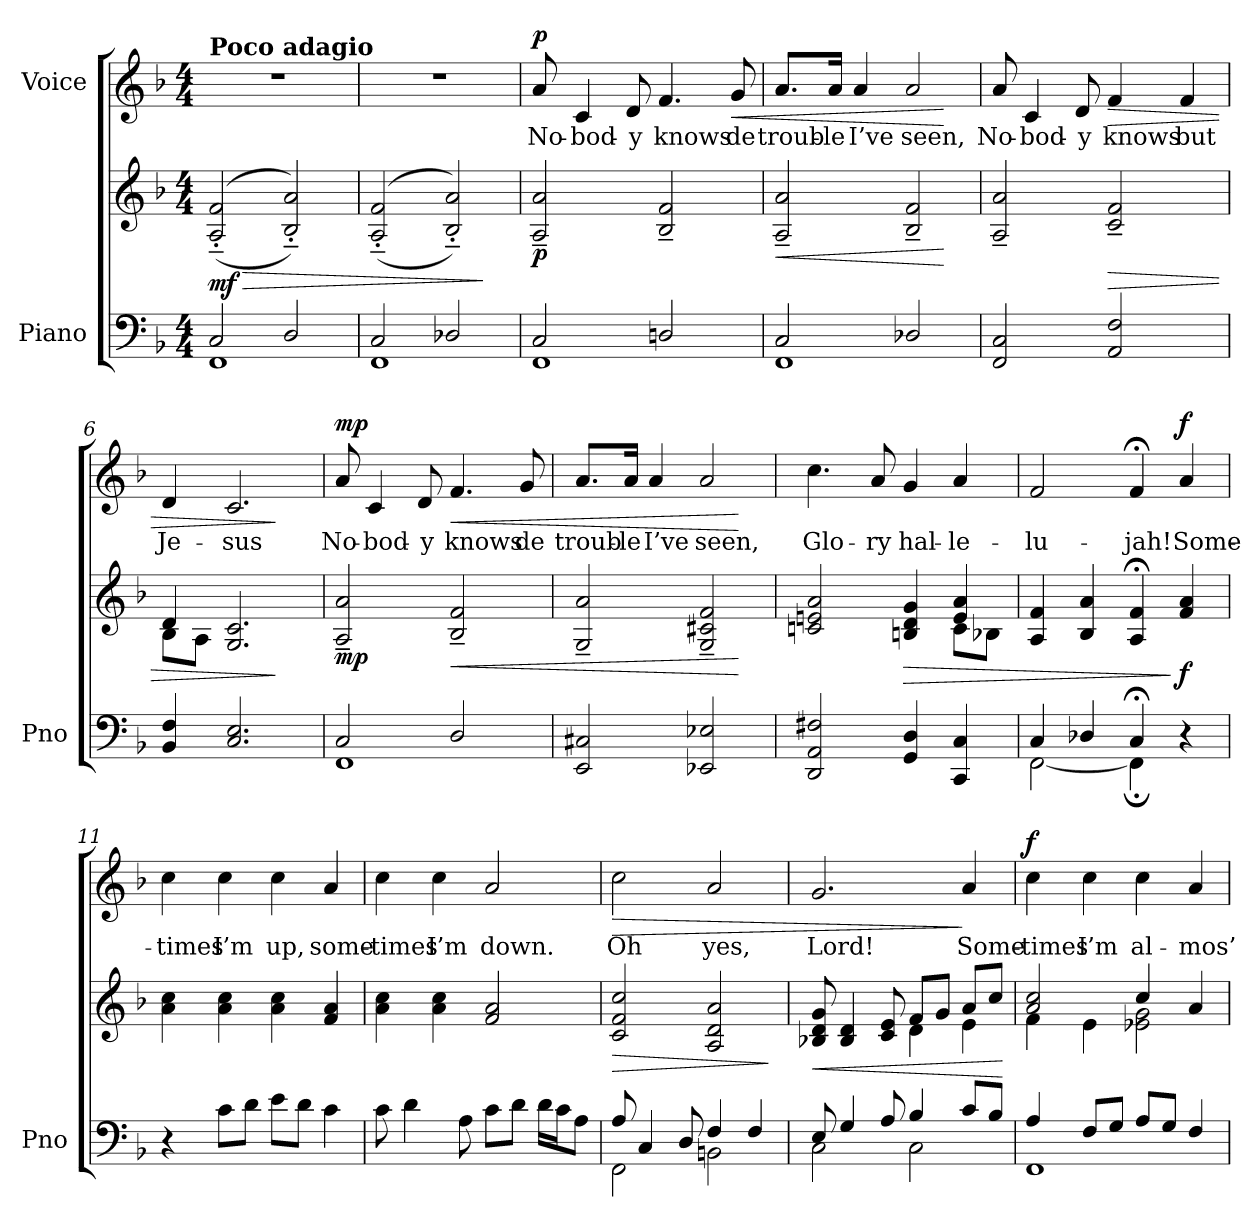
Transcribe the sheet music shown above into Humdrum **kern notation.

**kern	**kern	**dynam	**kern	**text	**dynam
*part2	*part2	*part2	*part1	*part1	*part1
*staff3	*staff2	*staff2/3	*staff1	*staff1	*staff1
*I"Piano	*	*	*I"Voice	*	*
*I'Pno	*	*	*	*	*
*clefF4	*clefG2	*	*clefG2	*	*
*k[b-]	*k[b-]	*	*k[b-]	*	*
*M4/4	*M4/4	*	*M4/4	*	*
=1	=1	=1	=1	=1	=1
*^	*	*	*	*	*
!	!	!	!	!LO:TX:a:B:t=Poco adagio	!	!
!	!	!	!LO:HP:b	!	!	!
!	!	!	!LO:DY:n=1:b	!	!	!
2C/	1FF	(<(>2A/~' 2f/~'	> mf	1r	.	.
2D/	.	2B-/~' 2a/~'))	.	.	.	.
=2	=2	=2	=2	=2	=2	=2
2C/	1FF	(<(>2A/~' 2f/~'	.	1r	.	.
2D-X/	.	2B-/~' 2a/~'))	.	.	.	.
*v	*v	*	*	*	*	*
.	.	]	.	.	.
=3	=3	=3	=3	=3	=3
*^	*	*	*	*	*
!	!	!	!LO:DY:b	!	!LO:LY:b	!LO:DY:a
2C/	1FF	2A/~ 2a/~	p	8a/	No-	p
!	!	!	!	!	!LO:LY:b	!
.	.	.	.	4c/	-bod-	.
!	!	!	!	!	!LO:LY:b	!
.	.	.	.	8d/	-y	.
!	!	!	!	!	!LO:LY:b	!
2Dn/	.	2B-/~ 2f/~	.	4.f/	knows	.
!	!	!	!	!	!LO:LY:b	!LO:HP:b
.	.	.	.	8g/	de	<
=4	=4	=4	=4	=4	=4	=4
!	!	!	!LO:HP:b	!	!LO:LY:b	!
2C/	1FF	2A/~ 2a/~	<	8.a/L	troub-	.
!	!	!	!	!	!LO:LY:b	!
.	.	.	.	16a/Jk	-le	.
!	!	!	!	!	!LO:LY:b	!
.	.	.	.	4a/	I’ve	.
!	!	!	!	!	!LO:LY:b	!
2D-X/	.	2B-/~ 2f/~	.	2a/	seen,	.
*v	*v	*	*	*	*	*
.	.	[	.	.	[
!!LO:LB:g=z
=5	=5	=5	=5	=5	=5
!	!	!	!	!LO:LY:b	!
2FF/ 2C/	2A/~ 2a/~	.	8a/	No-	.
!	!	!	!	!LO:LY:b	!
.	.	.	4c/	-bod-	.
!	!	!	!	!LO:LY:b	!
.	.	.	8d/	-y	.
!	!	!LO:HP:b	!	!LO:LY:b	!LO:HP:b
2AA/ 2F/	2c/~ 2f/~	>	4f/	knows	>
!	!	!	!	!LO:LY:b	!
.	.	.	4f/	but	.
=6	=6	=6	=6	=6	=6
*	*^	*	*	*	*
!	!	!	!	!	!LO:LY:b	!
4BB-/ 4F/	4d/	8B-\L	.	4d/	Je-	.
.	.	8A\J	.	.	.	.
!	!	!	!	!	!LO:LY:b	!
2.C/ 2.E/	2.G/ 2.c/	2.ryy	.	2.c/	-sus	.
*	*v	*v	*	*	*	*
.	.	]	.	.	]
=7	=7	=7	=7	=7	=7
*^	*	*	*	*	*
!	!	!	!LO:DY:b	!	!LO:LY:b	!LO:DY:a
2C/	1FF	2A/~ 2a/~	mp	8a/	No-	mp
!	!	!	!	!	!LO:LY:b	!
.	.	.	.	4c/	-bod-	.
!	!	!	!	!	!LO:LY:b	!
.	.	.	.	8d/	-y	.
!	!	!	!LO:HP:b	!	!LO:LY:b	!LO:HP:b
2D/	.	2B-/~ 2f/~	<	4.f/	knows	<
!	!	!	!	!	!LO:LY:b	!
.	.	.	.	8g/	de	.
*v	*v	*	*	*	*	*
!!LO:LB:g=z
=8	=8	=8	=8	=8	=8
!	!	!	!	!LO:LY:b	!
2EE/ 2C#X/	2G/~ 2a/~	.	8.a/L	troub-	.
!	!	!	!	!LO:LY:b	!
.	.	.	16a/Jk	-le	.
!	!	!	!	!LO:LY:b	!
.	.	.	4a/	I’ve	.
!	!	!	!	!LO:LY:b	!
2EE-X/ 2E-X/	2G/~ 2c#X/~ 2f/~	.	2a/	seen,	.
.	.	[	.	.	[
=9	=9	=9	=9	=9	=9
*	*^	*	*	*	*
!	!	!	!	!	!LO:LY:b	!
2DD/ 2AA/ 2F#X/	2cn/ 2en/ 2a/	2.ryy	.	4.cc\	Glo-	.
!	!	!	!	!	!LO:LY:b	!
.	.	.	.	8a/	-ry	.
!	!	!	!LO:HP:b	!	!LO:LY:b	!
4GG/ 4D/	4Bn/ 4d/ 4g/	.	>	4g/	hal-	.
!	!	!	!	!	!LO:LY:b	!
4CC/ 4C/	4e/ 4a/	8c\L	.	4a/	-le-	.
.	.	8B-X\J	.	.	.	.
=10	=10	=10	=10	=10	=10	=10
*^	*	*	*	*	*	*
!	!	!	!	!	!	!LO:LY:b	!
*	*	*v	*v	*	*	*	*
4C/	[2FF\	4A/ 4f/	.	2f/	-lu-	.
4D-X/	.	4B-/ 4a/	.	.	.	.
!	!	!	!	!	!LO:LY:b	!
4C;</	4FF;\]	4A/;< 4f/;<	.	4f;</	-jah!	.
!	!	!	!LO:DY:n=1:b	!	!LO:LY:b	!LO:DY:a
4r	4ryy	4f/ 4a/	] f	4a/	Some-	f
!!LO:PB:g=z
=11	=11	=11	=11	=11	=11	=11
!	!	!	!	!	!LO:LY:b	!
*v	*v	*	*	*	*	*
4r	4a\ 4cc\	.	4cc\	-times	.
!	!	!	!	!LO:LY:b	!
8c\L	4a\ 4cc\	.	4cc\	I’m	.
8d\J	.	.	.	.	.
!	!	!	!	!LO:LY:b	!
8e\L	4a\ 4cc\	.	4cc\	up,	.
8d\J	.	.	.	.	.
!	!	!	!	!LO:LY:b	!
4c\	4f/ 4a/	.	4a/	some-	.
=12	=12	=12	=12	=12	=12
!	!	!	!	!LO:LY:b	!
8c\	4a\ 4cc\	.	4cc\	-times	.
4d\	.	.	.	.	.
!	!	!	!	!LO:LY:b	!
.	4a\ 4cc\	.	4cc\	I’m	.
8A\	.	.	.	.	.
!	!	!	!	!LO:LY:b	!
8c\L	2f/ 2a/	.	2a/	down.	.
8d\J	.	.	.	.	.
16d\LL	.	.	.	.	.
16c\J	.	.	.	.	.
8A\J	.	.	.	.	.
=13	=13	=13	=13	=13	=13
*^	*	*	*	*	*
!	!	!	!LO:HP:b	!	!LO:LY:b	!LO:HP:b
8A/	2FF\	2c/ 2f/ 2cc/	>	2cc\	Oh	>
4C/	.	.	.	.	.	.
8D/	.	.	.	.	.	.
!	!	!	!	!	!LO:LY:b	!
4F/	2BBn\	2A/ 2d/ 2a/	.	2a/	yes,	.
4F/	.	.	.	.	.	.
*v	*v	*	*	*	*	*
.	.	]	.	.	.
!!LO:LB:g=z
=14	=14	=14	=14	=14	=14
*^	*	*	*	*	*
!	!	!	!LO:HP:b	!	!LO:LY:b	!
*	*	*^	*	*	*	*
8E/	2C\	8B-X/ 8d/ 8g/	2ryy	<	2.g/	Lord!	.
4G/	.	4B-/ 4d/	.	.	.	.	.
8A/	.	8c/ 8e/	.	.	.	.	.
4B-/	2C\	8f/L	4d\	.	.	.	.
.	.	8g/J	.	.	.	.	.
!	!	!	!	!	!	!LO:LY:b	!
8c/L	.	8a/L	4e\	.	4a/	Some-	]
8B-/J	.	8cc/J	.	.	.	.	.
*v	*v	*	*	*	*	*	*
*	*v	*v	*	*	*	*
.	.	[	.	.	.
=15	=15	=15	=15	=15	=15
*^	*^	*	*	*	*
!	!	!	!	!	!	!LO:LY:b	!LO:DY:a
4A/	1FF	2a/ 2cc/	4f\	.	4cc\	-times	f
!	!	!	!	!	!	!LO:LY:b	!
8F/L	.	.	4e\	.	4cc\	I’m	.
8G/J	.	.	.	.	.	.	.
!	!	!	!	!	!	!LO:LY:b	!
8A/L	.	4cc/	2e-X\ 2g\	.	4cc\	al-	.
8G/J	.	.	.	.	.	.	.
!	!	!	!	!	!	!LO:LY:b	!
4F/	.	4a/	.	.	4a/	-mos’	.
*v	*v	*	*	*	*	*	*
*	*v	*v	*	*	*	*
=	=	=	=	=	=
*-	*-	*-	*-	*-	*-
